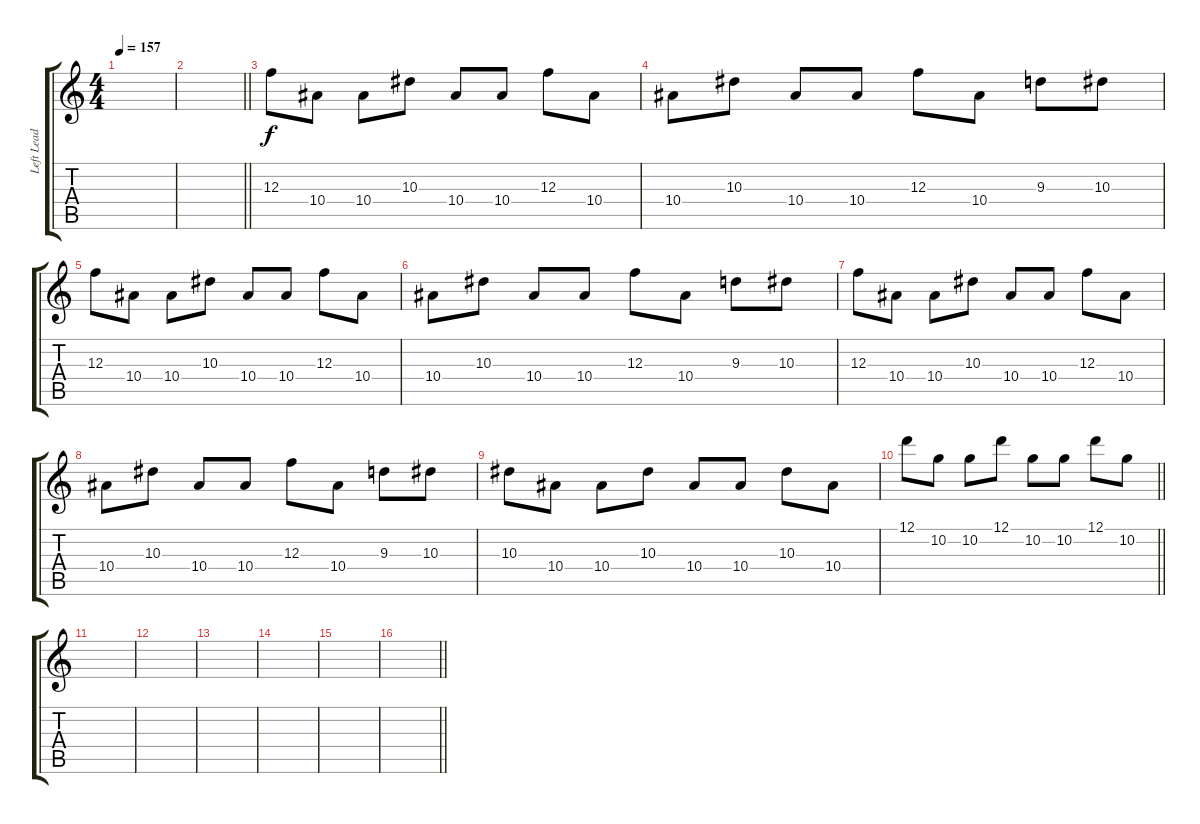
\track ("Left Lead 1" "Left Lead ") {instrument distortionguitar}
\staff {score tabs}
\tuning (D4 A3 F3 C3 G2 C2) {hide}
\ts (4 4)
\tempo 157
\clef g2
\ks c
|
\barLineRight lightlight
|
\section ("" "")
12.3.8 10.4.8 10.4.8 10.3.8 10.4.8 10.4.8 12.3.8 10.4.8 |
10.4.8 10.3.8 10.4.8 10.4.8 12.3.8 10.4.8 9.3.8 10.3.8 |
12.3.8 10.4.8 10.4.8 10.3.8 10.4.8 10.4.8 12.3.8 10.4.8 |
10.4.8 10.3.8 10.4.8 10.4.8 12.3.8 10.4.8 9.3.8 10.3.8 |
12.3.8 10.4.8 10.4.8 10.3.8 10.4.8 10.4.8 12.3.8 10.4.8 |
10.4.8 10.3.8 10.4.8 10.4.8 12.3.8 10.4.8 9.3.8 10.3.8 |
10.3.8 10.4.8 10.4.8 10.3.8 10.4.8 10.4.8 10.3.8 10.4.8 |
\barLineRight lightlight
12.1.8 10.2.8 10.2.8 12.1.8 10.2.8 10.2.8 12.1.8 10.2.8 |
\section ("" "")
|
|
|
|
|
\barLineRight lightlight
